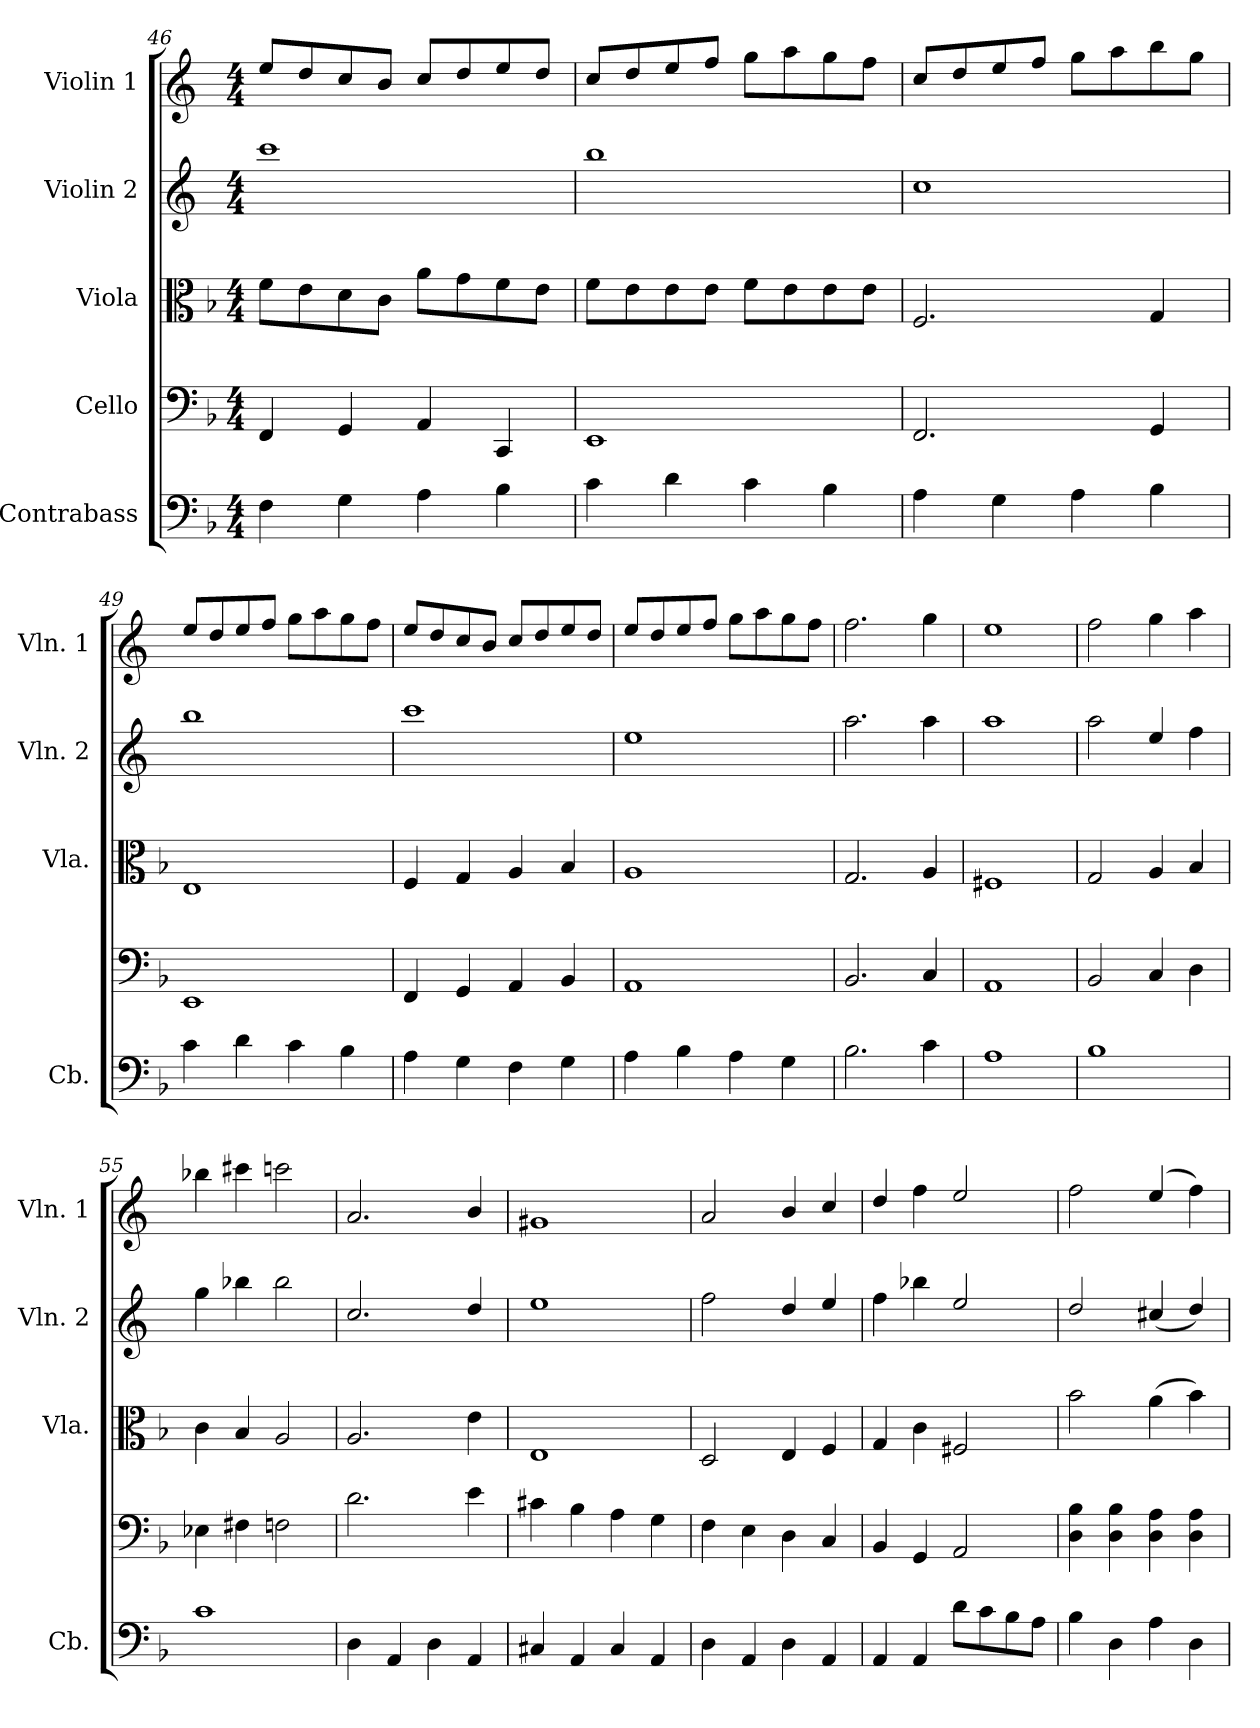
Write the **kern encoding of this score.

**kern	**kern	**kern	**kern	**kern
*part5	*part4	*part3	*part2	*part1
*staff5	*staff4	*staff3	*staff2	*staff1
*I"Contrabass	*I"Cello	*I"Viola	*I"Violin 2	*I"Violin 1
*I'Cb.	*	*I'Vla.	*I'Vln. 2	*I'Vln. 1
*clefF4	*clefF4	*clefC3	*clefG2	*clefG2
*ITrd7c12	*	*	*ITrd4c7	*ITrd4c7
*k[b-]	*k[b-]	*k[b-]	*k[b-]	*k[b-]
*d:	*d:	*d:	*d:	*d:
*M4/4	*M4/4	*M4/4	*M4/4	*M4/4
=46	=46	=46	=46	=46
4FF\	4FF/	8f\L	1ff	8a/L
.	.	8e\	.	8g/
4GG\	4GG/	8d\	.	8f/
.	.	8c\J	.	8e/J
4AA\	4AA/	8a\L	.	8f/L
.	.	8g\	.	8g/
4BB-\	4CC/	8f\	.	8a/
.	.	8e\J	.	8g/J
=47	=47	=47	=47	=47
4C\	1EE	8f\L	1ee	8f/L
.	.	8e\	.	8g/
4D\	.	8e\	.	8a/
.	.	8e\J	.	8b-/J
4C\	.	8f\L	.	8cc\L
.	.	8e\	.	8dd\
4BB-\	.	8e\	.	8cc\
.	.	8e\J	.	8b-\J
!!LO:LB:g=z
=48	=48	=48	=48	=48
4AA\	2.FF/	2.F/	1f	8f/L
.	.	.	.	8g/
4GG\	.	.	.	8a/
.	.	.	.	8b-/J
4AA\	.	.	.	8cc\L
.	.	.	.	8dd\
4BB-\	4GG/	4G/	.	8ee\
.	.	.	.	8cc\J
=49	=49	=49	=49	=49
4C\	1EE	1E	1ee	8a/L
.	.	.	.	8g/
4D\	.	.	.	8a/
.	.	.	.	8b-/J
4C\	.	.	.	8cc\L
.	.	.	.	8dd\
4BB-\	.	.	.	8cc\
.	.	.	.	8b-\J
=50	=50	=50	=50	=50
4AA\	4FF/	4F/	1ff	8a/L
.	.	.	.	8g/
4GG\	4GG/	4G/	.	8f/
.	.	.	.	8e/J
4FF\	4AA/	4A/	.	8f/L
.	.	.	.	8g/
4GG\	4BB-/	4B-/	.	8a/
.	.	.	.	8g/J
=51	=51	=51	=51	=51
4AA\	1AA	1A	1a	8a/L
.	.	.	.	8g/
4BB-\	.	.	.	8a/
.	.	.	.	8b-/J
4AA\	.	.	.	8cc\L
.	.	.	.	8dd\
4GG\	.	.	.	8cc\
.	.	.	.	8b-\J
=52	=52	=52	=52	=52
2.BB-\	2.BB-/	2.G/	2.dd\	2.b-\
4C\	4C/	4A/	4dd\	4cc\
!!LO:PB:g=z
=53	=53	=53	=53	=53
1AA	1AA	1F#X	1dd	1a
=54	=54	=54	=54	=54
1BB-	2BB-/	2G/	2dd\	2b-\
.	4C/	4A/	4a/	4cc\
.	4D\	4B-/	4b-\	4dd\
=55	=55	=55	=55	=55
1C	4E-X\	4c\	4cc\	4ee-X\
.	4F#X\	4B-/	4ee-X\	4ff#X\
.	2Fn\	2A/	2ee-\	2ffn\
=56	=56	=56	=56	=56
4DD\	2.d\	2.A/	2.f/	2.d/
4AAA/	.	.	.	.
4DD\	.	.	.	.
4AAA/	4e\	4e\	4g/	4e/
=57	=57	=57	=57	=57
4CC#X/	4c#X\	1E	1a	1c#X
4AAA/	4B-\	.	.	.
4CC#/	4A\	.	.	.
4AAA/	4G\	.	.	.
=58	=58	=58	=58	=58
4DD\	4F\	2D/	2b-\	2d/
4AAA/	4E\	.	.	.
4DD\	4D\	4E/	4g/	4e/
4AAA/	4C/	4F/	4a/	4f/
!!LO:LB:g=z
=59	=59	=59	=59	=59
4AAA/	4BB-/	4G/	4b-\	4g/
4AAA/	4GG/	4c\	4ee-X\	4b-\
8D\L	2AA/	2F#X/	2a/	2a/
8C\	.	.	.	.
8BB-\	.	.	.	.
8AA\J	.	.	.	.
=60	=60	=60	=60	=60
4BB-\	4D\ 4B-\	2b-\	2g/	2b-\
4DD\	4D\ 4B-\	.	.	.
4AA\	4D\ 4A\	(>4a\	(<4f#X/	(4a/
4DD\	4D\ 4A\	4b-\)	4g/)	4b-\)
=	=	=	=	=
*-	*-	*-	*-	*-
